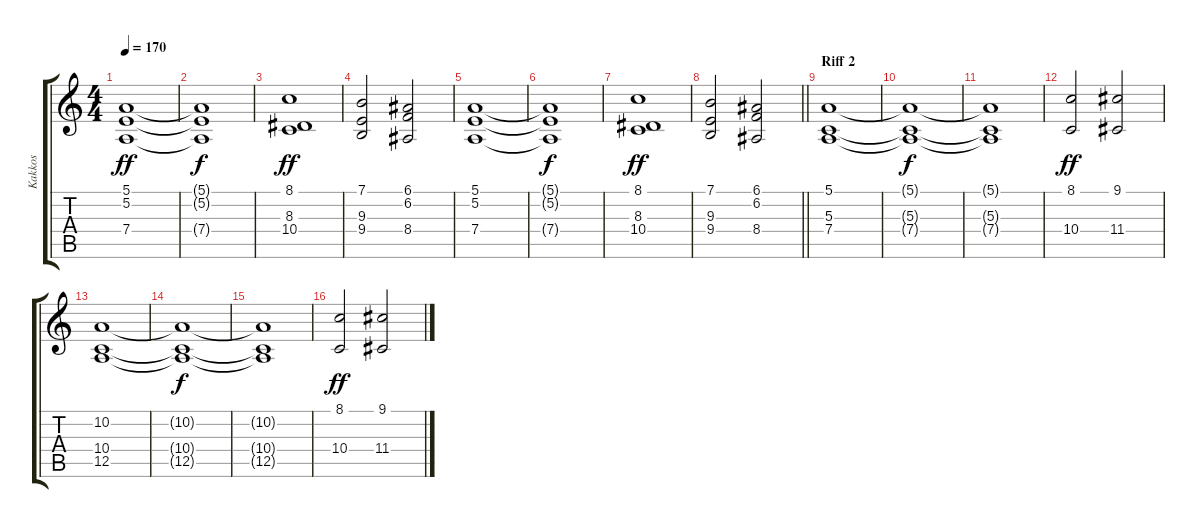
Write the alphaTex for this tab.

\track ("Kakkos" "Kakkos") {instrument pad6metallic}
\staff {score tabs}
\tuning (E4 B3 G3 D3 A2 E2) {hide}
\ts (4 4)
\tempo 170
\clef g2
\ks c
(5.1 5.2 7.4).1{dy ff} |
(5.1{t} 5.2{t} 7.4{t}).1{dy f} |
(8.1 8.3 10.4).1{dy ff} |
(7.1 9.3 9.4).2 (6.1 6.2 8.4).2 |
(5.1 5.2 7.4).1 |
(5.1{t} 5.2{t} 7.4{t}).1{dy f} |
(8.1 8.3 10.4).1{dy ff} |
\barLineRight lightlight
(7.1 9.3 9.4).2 (6.1 6.2 8.4).2 |
\section ("" "Riff 2")
(5.1 5.3 7.4).1 |
(5.1{t} 5.3{t} 7.4{t}).1{dy f} |
(5.1{t} 5.3{t} 7.4{t}).1 |
(8.1 10.4).2{dy ff} (9.1 11.4).2 |
(10.2 10.4 12.5).1 |
(10.2{t} 10.4{t} 12.5{t}).1{dy f} |
(10.2{t} 10.4{t} 12.5{t}).1 |
(8.1 10.4).2{dy ff} (9.1 11.4).2
